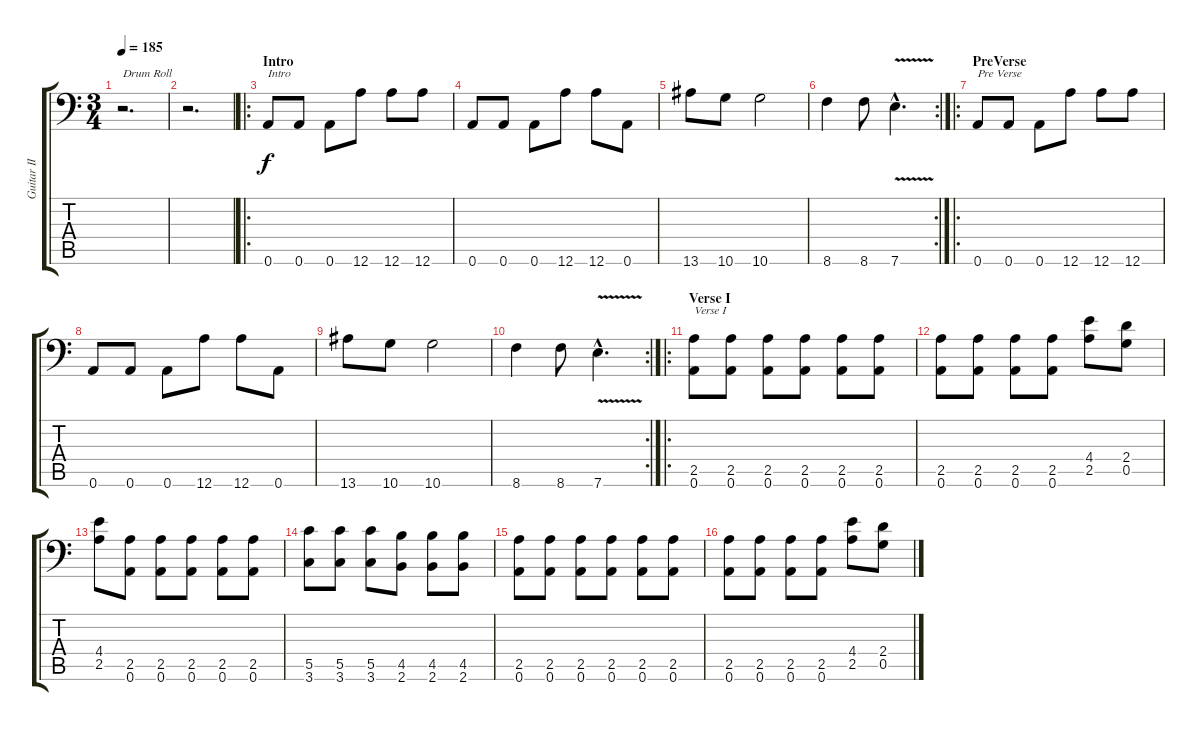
\track ("Guitar II [Brent Hinds]" "Guitar II ") {instrument distortionguitar}
\staff {score tabs}
\tuning (D4 A3 F3 C3 G2 A1) {hide}
\ts (3 4)
\tempo 185
\clef f4
\ks c
r.2{d txt "Drum Roll" dy f instrument distortionguitar} |
r.2{d} |
\ro
\section ("" "Intro")
0.6.8{txt "Intro"} 0.6.8 0.6.8 12.6.8 12.6.8 12.6.8 |
0.6.8 0.6.8 0.6.8 12.6.8 12.6.8 0.6.8 |
13.6.8 10.6.8 10.6.2 |
\rc 2
8.6.4 8.6.8 7.6{v hac}.4{d} |
\ro
\section ("" "PreVerse")
0.6.8{txt "Pre Verse"} 0.6.8 0.6.8 12.6.8 12.6.8 12.6.8 |
0.6.8 0.6.8 0.6.8 12.6.8 12.6.8 0.6.8 |
13.6.8 10.6.8 10.6.2 |
\rc 2
8.6.4 8.6.8 7.6{v hac}.4{d} |
\ro
\section ("" "Verse I")
(2.5 0.6).8{txt "Verse I"} (2.5 0.6).8 (2.5 0.6).8 (2.5 0.6).8 (2.5 0.6).8 (2.5 0.6).8 |
(2.5 0.6).8 (2.5 0.6).8 (2.5 0.6).8 (2.5 0.6).8 (4.4 2.5).8 (2.4 0.5).8 |
(4.4 2.5).8 (2.5 0.6).8 (2.5 0.6).8 (2.5 0.6).8 (2.5 0.6).8 (2.5 0.6).8 |
(5.5 3.6).8 (5.5 3.6).8 (5.5 3.6).8 (4.5 2.6).8 (4.5 2.6).8 (4.5 2.6).8 |
(2.5 0.6).8 (2.5 0.6).8 (2.5 0.6).8 (2.5 0.6).8 (2.5 0.6).8 (2.5 0.6).8 |
(2.5 0.6).8 (2.5 0.6).8 (2.5 0.6).8 (2.5 0.6).8 (4.4 2.5).8 (2.4 0.5).8
